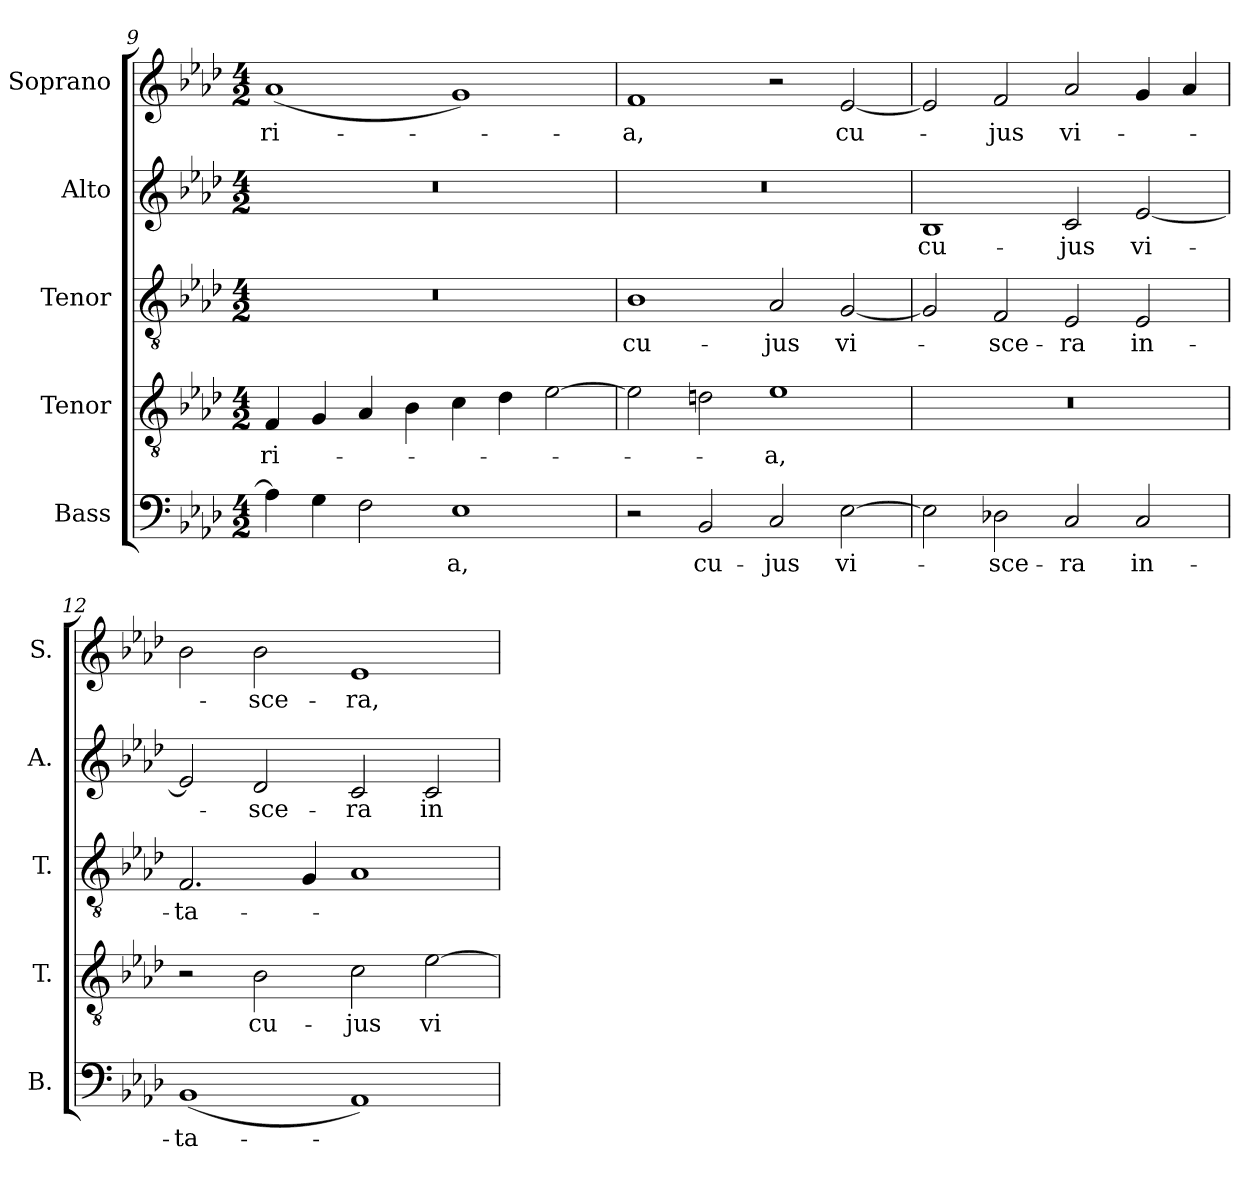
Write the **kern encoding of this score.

**kern	**text	**kern	**text	**kern	**text	**kern	**text	**kern	**text
*part5	*part5	*part4	*part4	*part3	*part3	*part2	*part2	*part1	*part1
*staff5	*staff5	*staff4	*staff4	*staff3	*staff3	*staff2	*staff2	*staff1	*staff1
*I"Bass	*	*I"Tenor	*	*I"Tenor	*	*I"Alto	*	*I"Soprano	*
*I'B.	*	*I'T.	*	*I'T.	*	*I'A.	*	*I'S.	*
!!LO:LB:g=z
*clefF4	*	*clefGv2	*	*clefGv2	*	*clefG2	*	*clefG2	*
*	*	*ITrd7c12	*	*ITrd7c12	*	*	*	*	*
*k[b-e-a-d-]	*	*k[b-e-a-d-]	*	*k[b-e-a-d-]	*	*k[b-e-a-d-]	*	*k[b-e-a-d-]	*
*A-:	*	*A-:	*	*A-:	*	*A-:	*	*A-:	*
*M4/2	*	*M4/2	*	*M4/2	*	*M4/2	*	*M4/2	*
=9	=9	=9	=9	=9	=9	=9	=9	=9	=9
!	!	!	!LO:LY:b:color=#000000	!LO:N:vis=1	!	!LO:N:vis=1	!	!	!
!	!	!	!	!	!	!	!	!	!LO:LY:b:color=#000000
4A-i\]	.	4FFi/	-ri-	0r	.	0r	.	(1a-i	-ri-
4Gi\	.	4GGi/	.	.	.	.	.	.	.
2Fi\	.	4AA-i/	.	.	.	.	.	.	.
.	.	4BB-i\	.	.	.	.	.	.	.
!	!LO:LY:b:color=#000000	!	!	!	!	!	!	!	!
1E-i	-a,	4Ci\	.	.	.	.	.	1gi)	.
.	.	4D-i\	.	.	.	.	.	.	.
.	.	[2E-i\	.	.	.	.	.	.	.
=10	=10	=10	=10	=10	=10	=10	=10	=10	=10
!	!	!	!	!	!LO:LY:b:color=#000000	!LO:N:vis=1	!	!	!
!	!	!	!	!	!	!	!	!	!LO:LY:b:color=#000000
2r	.	2E-i\]	.	1BB-i	cu-	0r	.	1fi	-a,
!	!LO:LY:b:color=#000000	!	!	!	!	!	!	!	!
2BB-i/	cu-	2Dni\	.	.	.	.	.	.	.
!	!LO:LY:b:color=#000000	!	!	!	!	!	!	!	!
!	!	!	!LO:LY:b:color=#000000	!	!	!	!	!	!
!	!	!	!	!	!LO:LY:b:color=#000000	!	!	!	!
2Ci/	-jus	1E-i	-a,	2AA-i/	-jus	.	.	2r	.
!	!LO:LY:b:color=#000000	!	!	!	!	!	!	!	!
!	!	!	!	!	!LO:LY:b:color=#000000	!	!	!	!
!	!	!	!	!	!	!	!	!	!LO:LY:b:color=#000000
[2E-i\	vi-	.	.	[2GGi/	vi-	.	.	[2e-i/	cu-
=11	=11	=11	=11	=11	=11	=11	=11	=11	=11
!	!	!LO:N:vis=1	!	!	!	!	!	!	!
!	!	!	!	!	!	!	!LO:LY:b:color=#000000	!	!
2E-i\]	.	0r	.	2GGi/]	.	1B-i	cu-	2e-i/]	.
!	!LO:LY:b:color=#000000	!	!	!	!	!	!	!	!
!	!	!	!	!	!LO:LY:b:color=#000000	!	!	!	!
!	!	!	!	!	!	!	!	!	!LO:LY:b:color=#000000
2D-Xi\	-sce-	.	.	2FFi/	-sce-	.	.	2fi/	-jus
!	!LO:LY:b:color=#000000	!	!	!	!	!	!	!	!
!	!	!	!	!	!LO:LY:b:color=#000000	!	!	!	!
!	!	!	!	!	!	!	!LO:LY:b:color=#000000	!	!
!	!	!	!	!	!	!	!	!	!LO:LY:b:color=#000000
2Ci/	-ra	.	.	2EE-i/	-ra	2ci/	-jus	2a-i/	vi-
!	!LO:LY:b:color=#000000	!	!	!	!	!	!	!	!
!	!	!	!	!	!LO:LY:b:color=#000000	!	!	!	!
!	!	!	!	!	!	!	!LO:LY:b:color=#000000	!	!
2Ci/	in-	.	.	2EE-i/	in-	[2e-i/	vi-	4gi/	.
.	.	.	.	.	.	.	.	4a-i/	.
=12	=12	=12	=12	=12	=12	=12	=12	=12	=12
!	!LO:LY:b:color=#000000	!	!	!	!	!	!	!	!
!	!	!	!	!	!LO:LY:b:color=#000000	!	!	!	!
(1BB-i	-ta-	2r	.	2.FFi/	-ta-	2e-i/]	.	2b-i\	.
!	!	!	!LO:LY:b:color=#000000	!	!	!	!	!	!
!	!	!	!	!	!	!	!LO:LY:b:color=#000000	!	!
!	!	!	!	!	!	!	!	!	!LO:LY:b:color=#000000
.	.	2BB-i\	cu-	.	.	2d-i/	-sce-	2b-i\	-sce-
.	.	.	.	4GGi/	.	.	.	.	.
!	!	!	!LO:LY:b:color=#000000	!	!	!	!	!	!
!	!	!	!	!	!	!	!LO:LY:b:color=#000000	!	!
!	!	!	!	!	!	!	!	!	!LO:LY:b:color=#000000
1AA-i)	.	2Ci\	-jus	1AA-i	.	2ci/	-ra	1e-i	-ra,
!	!	!	!LO:LY:b:color=#000000	!	!	!	!	!	!
!	!	!	!	!	!	!	!LO:LY:b:color=#000000	!	!
.	.	[2E-i\	vi-	.	.	2ci/	in-	.	.
=	=	=	=	=	=	=	=	=	=
*-	*-	*-	*-	*-	*-	*-	*-	*-	*-
